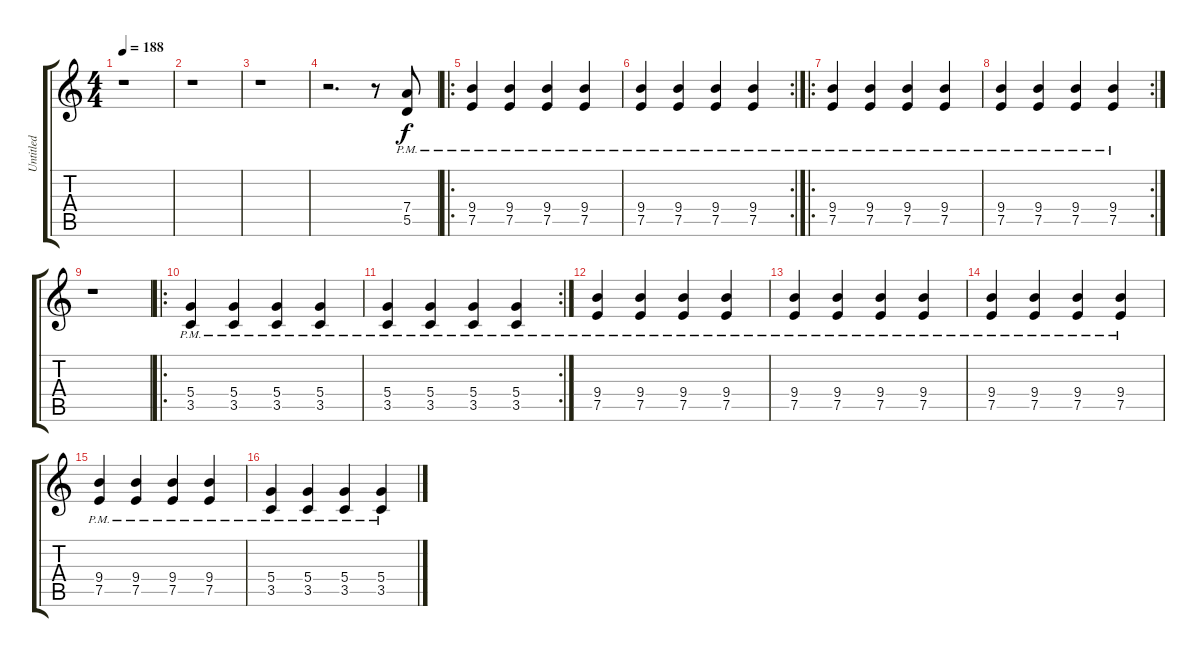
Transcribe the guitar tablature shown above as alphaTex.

\track ("Untitled" "Untitled") {instrument distortionguitar}
\staff {score tabs}
\tuning (E4 B3 G3 D3 A2 E2) {hide}
\ts (4 4)
\tempo 188
\clef g2
\ks c
r.1{dy f instrument distortionguitar} |
r.1 |
r.1 |
r.2{d} r.8 (7.4{pm} 5.5{pm}).8 |
\ro
(9.4{pm} 7.5{pm}).4 (9.4{pm} 7.5{pm}).4 (9.4{pm} 7.5{pm}).4 (9.4{pm} 7.5{pm}).4 |
\rc 2
(9.4{pm} 7.5{pm}).4 (9.4{pm} 7.5{pm}).4 (9.4{pm} 7.5{pm}).4 (9.4{pm} 7.5{pm}).4 |
\ro
(9.4{pm} 7.5{pm}).4 (9.4{pm} 7.5{pm}).4 (9.4{pm} 7.5{pm}).4 (9.4{pm} 7.5{pm}).4 |
\rc 2
(9.4{pm} 7.5{pm}).4 (9.4{pm} 7.5{pm}).4 (9.4{pm} 7.5{pm}).4 (9.4{pm} 7.5{pm}).4 |
r.1 |
\ro
(5.4{pm} 3.5{pm}).4 (5.4{pm} 3.5{pm}).4 (5.4{pm} 3.5{pm}).4 (5.4{pm} 3.5{pm}).4 |
\rc 2
(5.4{pm} 3.5{pm}).4 (5.4{pm} 3.5{pm}).4 (5.4{pm} 3.5{pm}).4 (5.4{pm} 3.5{pm}).4 |
(9.4{pm} 7.5{pm}).4 (9.4{pm} 7.5{pm}).4 (9.4{pm} 7.5{pm}).4 (9.4{pm} 7.5{pm}).4 |
(9.4{pm} 7.5{pm}).4 (9.4{pm} 7.5{pm}).4 (9.4{pm} 7.5{pm}).4 (9.4{pm} 7.5{pm}).4 |
(9.4{pm} 7.5{pm}).4 (9.4{pm} 7.5{pm}).4 (9.4{pm} 7.5{pm}).4 (9.4{pm} 7.5{pm}).4 |
(9.4{pm} 7.5{pm}).4 (9.4{pm} 7.5{pm}).4 (9.4{pm} 7.5{pm}).4 (9.4{pm} 7.5{pm}).4 |
(5.4{pm} 3.5{pm}).4 (5.4{pm} 3.5{pm}).4 (5.4{pm} 3.5{pm}).4 (5.4{pm} 3.5{pm}).4
